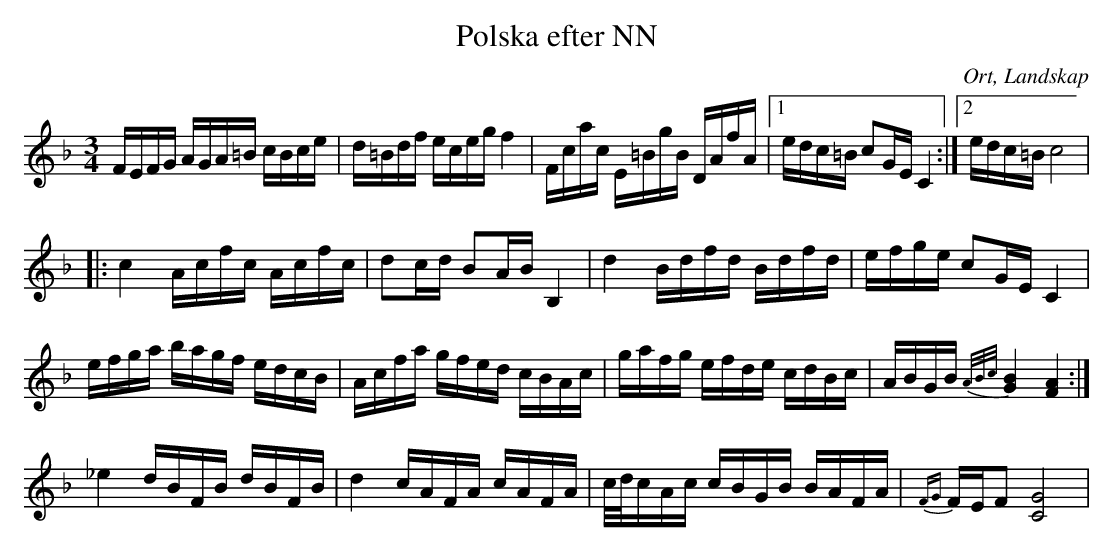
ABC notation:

X:1
T:Polska efter NN
O:Ort, Landskap
M:3/4
L:1/16
K:F
FEFG AGA=B cBce|d=Bdf eceg f4|Fcac E=BgB DAfA|1 edc=B c2GE C4:|2 edc=B c8 |
|:c4 Acfc Acfc|d2cd B2AB B,4|d4 Bdfd Bdfd|efge c2GE C4|
efga bagf edcB|Acfa gfed cBAc|gafg efde cdBc|ABGB {A/B/c/}[G4B4] [F4A4]:|
_e4 dBFB dBFB|d4 cAFA cAFA|c/d/cAc cBGB BAFA|{FG}FEF2 [C8G8]|
